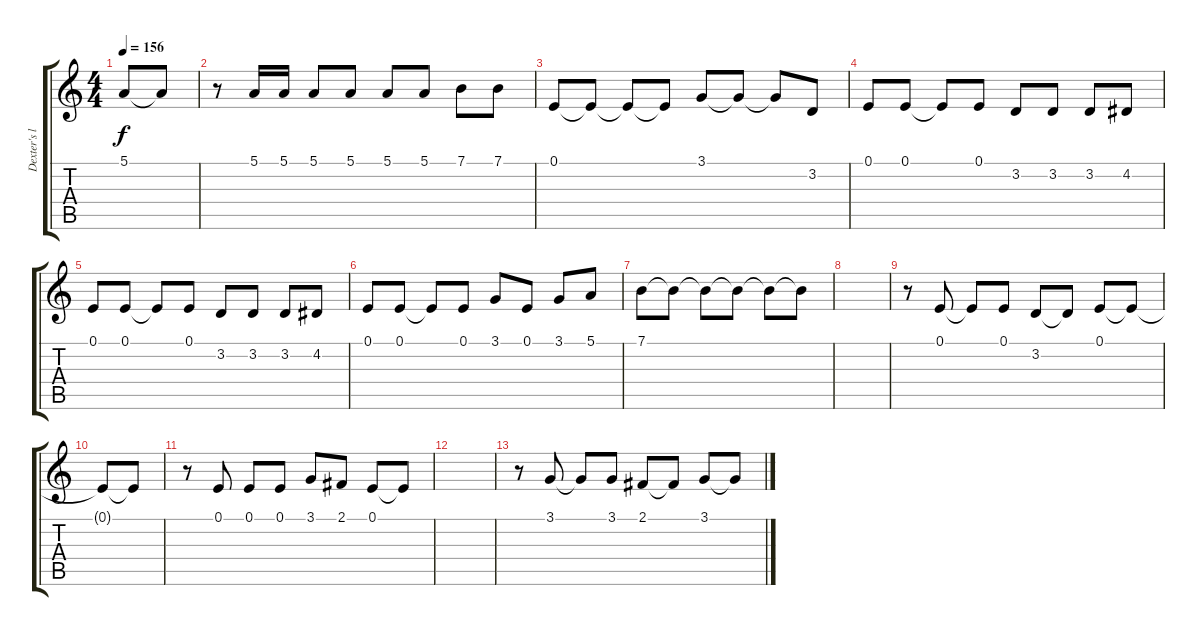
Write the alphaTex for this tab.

\track ("Dexter's lyrics" "Dexter's l") {instrument tenorsax}
\staff {score tabs}
\tuning (E4 B3 G3 D3 A2 E2) {hide}
\ts (4 4)
\tempo 156
\clef g2
\ks c
5.1.8{dy f} 5.1{t}.8 |
r.8 5.1.16 5.1.16 5.1.8 5.1.8 5.1.8 5.1.8 7.1.8 7.1.8 |
0.1.8 0.1{t}.8 0.1{t}.8 0.1{t}.8 3.1.8 3.1{t}.8 3.1{t}.8 3.2.8 |
0.1.8 0.1.8 0.1{t}.8 0.1.8 3.2.8 3.2.8 3.2.8 4.2.8 |
0.1.8 0.1.8 0.1{t}.8 0.1.8 3.2.8 3.2.8 3.2.8 4.2.8 |
0.1.8 0.1.8 0.1{t}.8 0.1.8 3.1.8 0.1.8 3.1.8 5.1.8 |
7.1.8 7.1{t}.8 7.1{t}.8 7.1{t}.8 7.1{t}.8 7.1{t}.8 |
|
r.8 0.1.8 0.1{t}.8 0.1.8 3.2.8 3.2{t}.8 0.1.8 0.1{t}.8 |
0.1{t}.8 0.1{t}.8 |
r.8 0.1.8 0.1.8 0.1.8 3.1.8 2.1.8 0.1.8 0.1{t}.8 |
|
r.8 3.1.8 3.1{t}.8 3.1.8 2.1.8 2.1{t}.8 3.1.8 3.1{t}.8
